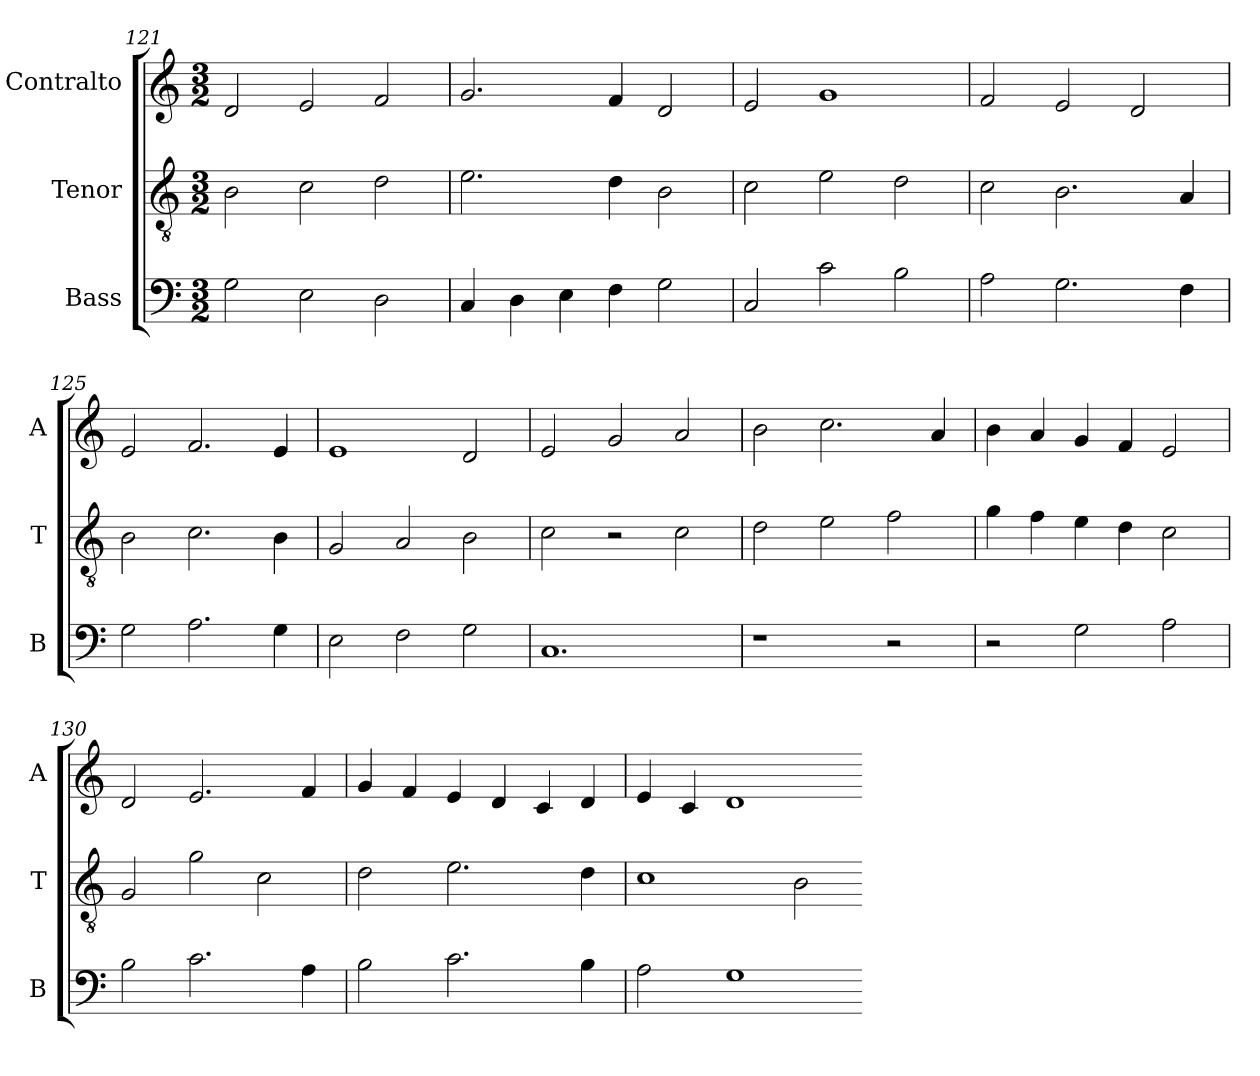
**kern	**kern	**kern
*part3	*part2	*part1
*staff3	*staff2	*staff1
*I"Bass	*I"Tenor	*I"Contralto
*I'B	*I'T	*I'A
*clefF4	*clefGv2	*clefG2
*k[]	*k[]	*k[]
*C:ion	*C:ion	*C:ion
*M3/2	*M3/2	*M3/2
=121	=121	=121
2G	2B	2d
2E	2c	2e
2D	2d	2f
=122	=122	=122
4C	2.e	2.g
4D	.	.
4E	.	.
4F	4d	4f
2G	2B	2d
=123	=123	=123
2C	2c	2e
2c	2e	1g
2B	2d	.
=124	=124	=124
2A	2c	2f
2.G	2.B	2e
.	.	2d
4F	4A	.
=125	=125	=125
2G	2B	2e
2.A	2.c	2.f
4G	4B	4e
=126	=126	=126
2E	2G	1e
2F	2A	.
2G	2B	2d
=127	=127	=127
1.C	2c	2e
.	2r	2g
.	2c	2a
=128	=128	=128
1r	2d	2b
.	2e	2.cc
2r	2f	.
.	.	4a
=129	=129	=129
2r	4g	4b
.	4f	4a
2G	4e	4g
.	4d	4f
2A	2c	2e
=130	=130	=130
2B	2G	2d
2.c	2g	2.e
.	2c	.
4A	.	4f
=131	=131	=131
2B	2d	4g
.	.	4f
2.c	2.e	4e
.	.	4d
.	.	4c
4B	4d	4d
=132	=132	=132
2A	1c	4e
.	.	4c
1G	.	1d
.	2B	.
=-	=-	=-
*-	*-	*-
